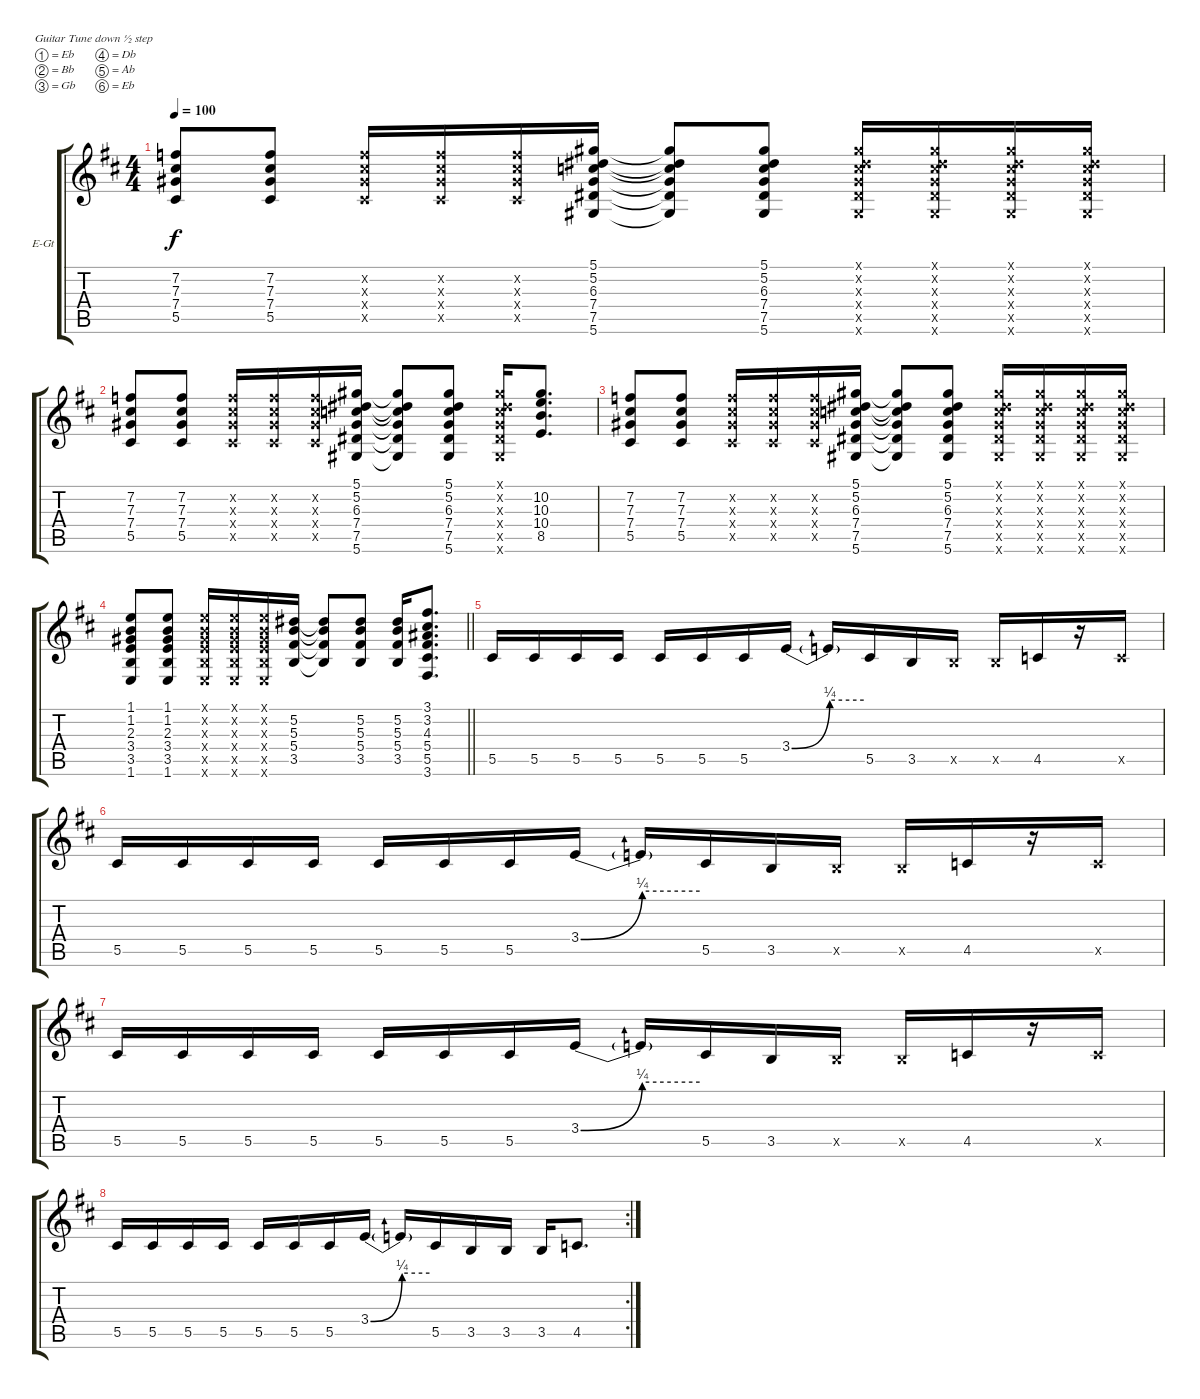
\bracketExtendMode groupsimilarinstruments
\firstSystemTrackNameOrientation horizontal
\otherSystemsTrackNameOrientation horizontal
\track ("Untitled" "E-Gt") {instrument overdrivenguitar}
\staff {score tabs}
\tuning (Eb4 Bb3 Gb3 Db3 Ab2 Eb2)
\ts (4 4)
\tempo 100
\clef g2
\ks d
(7.2 7.3 7.4 5.5).8{dy f} (7.2 7.3 7.4 5.5).8 (7.2{x} 7.3{x} 7.4{x} 5.5{x}).16 (7.2{x} 7.3{x} 7.4{x} 5.5{x}).16 (7.2{x} 7.3{x} 7.4{x} 5.5{x}).16 (5.1 5.2 6.3 7.4 7.5 5.6).16 (5.1{t} 5.2{t} 6.3{t} 7.4{t} 7.5{t} 5.6{t}).8 (5.1 5.2 6.3 7.4 7.5 5.6).8 (5.1{x} 5.2{x} 6.3{x} 7.4{x} 7.5{x} 5.6{x}).16 (5.1{x} 5.2{x} 6.3{x} 7.4{x} 7.5{x} 5.6{x}).16 (5.1{x} 5.2{x} 6.3{x} 7.4{x} 7.5{x} 5.6{x}).16 (5.1{x} 5.2{x} 6.3{x} 7.4{x} 7.5{x} 5.6{x}).16 |
(7.2 7.3 7.4 5.5).8 (7.2 7.3 7.4 5.5).8 (7.2{x} 7.3{x} 7.4{x} 5.5{x}).16 (7.2{x} 7.3{x} 7.4{x} 5.5{x}).16 (7.2{x} 7.3{x} 7.4{x} 5.5{x}).16 (5.1 5.2 6.3 7.4 7.5 5.6).16 (5.1{t} 5.2{t} 6.3{t} 7.4{t} 7.5{t} 5.6{t}).8 (5.1 5.2 6.3 7.4 7.5 5.6).8 (5.1{x} 5.2{x} 6.3{x} 7.4{x} 7.5{x} 5.6{x}).16 (10.2 10.3 10.4 8.5).8{d} |
(7.2 7.3 7.4 5.5).8 (7.2 7.3 7.4 5.5).8 (7.2{x} 7.3{x} 7.4{x} 5.5{x}).16 (7.2{x} 7.3{x} 7.4{x} 5.5{x}).16 (7.2{x} 7.3{x} 7.4{x} 5.5{x}).16 (5.1 5.2 6.3 7.4 7.5 5.6).16 (5.1{t} 5.2{t} 6.3{t} 7.4{t} 7.5{t} 5.6{t}).8 (5.1 5.2 6.3 7.4 7.5 5.6).8 (5.1{x} 5.2{x} 6.3{x} 7.4{x} 7.5{x} 5.6{x}).16 (5.1{x} 5.2{x} 6.3{x} 7.4{x} 7.5{x} 5.6{x}).16 (5.1{x} 5.2{x} 6.3{x} 7.4{x} 7.5{x} 5.6{x}).16 (5.1{x} 5.2{x} 6.3{x} 7.4{x} 7.5{x} 5.6{x}).16 |
\barLineRight lightlight
(1.1 1.2 2.3 3.4 3.5 1.6).8 (1.1 1.2 2.3 3.4 3.5 1.6).8 (1.1{x} 1.2{x} 2.3{x} 3.4{x} 3.5{x} 1.6{x}).16 (1.1{x} 1.2{x} 2.3{x} 3.4{x} 3.5{x} 1.6{x}).16 (1.1{x} 1.2{x} 2.3{x} 3.4{x} 3.5{x} 1.6{x}).16 (5.2 5.3 5.4 3.5).16 (5.2{t} 5.3{t} 5.4{t} 3.5{t}).8 (5.2 5.3 5.4 3.5).8 (5.2 5.3 5.4 3.5).16 (3.1 3.2 4.3 5.4 5.5 3.6).8{d} |
\section ("" " ")
5.5.16 5.5.16 5.5.16 5.5.16 5.5.16 5.5.16 5.5.16 3.4{be (bend 0 0 60 1)}.16 3.4{be (hold 0 1 60 1) t}.16 5.5.16 3.5.16 3.5{x}.16 3.5{x}.16 4.5.16 r.16 4.5{x}.16 |
5.5.16 5.5.16 5.5.16 5.5.16 5.5.16 5.5.16 5.5.16 3.4{be (bend 0 0 60 1)}.16 3.4{be (hold 0 1 60 1) t}.16 5.5.16 3.5.16 3.5{x}.16 3.5{x}.16 4.5.16 r.16 4.5{x}.16 |
5.5.16 5.5.16 5.5.16 5.5.16 5.5.16 5.5.16 5.5.16 3.4{be (bend 0 0 60 1)}.16 3.4{be (hold 0 1 60 1) t}.16 5.5.16 3.5.16 3.5{x}.16 3.5{x}.16 4.5.16 r.16 4.5{x}.16 |
\rc 2
5.5.16 5.5.16 5.5.16 5.5.16 5.5.16 5.5.16 5.5.16 3.4{be (bend 0 0 60 1)}.16 3.4{be (hold 0 1 60 1) t}.16 5.5.16 3.5.16 3.5.16 3.5.16 4.5.8{d}
